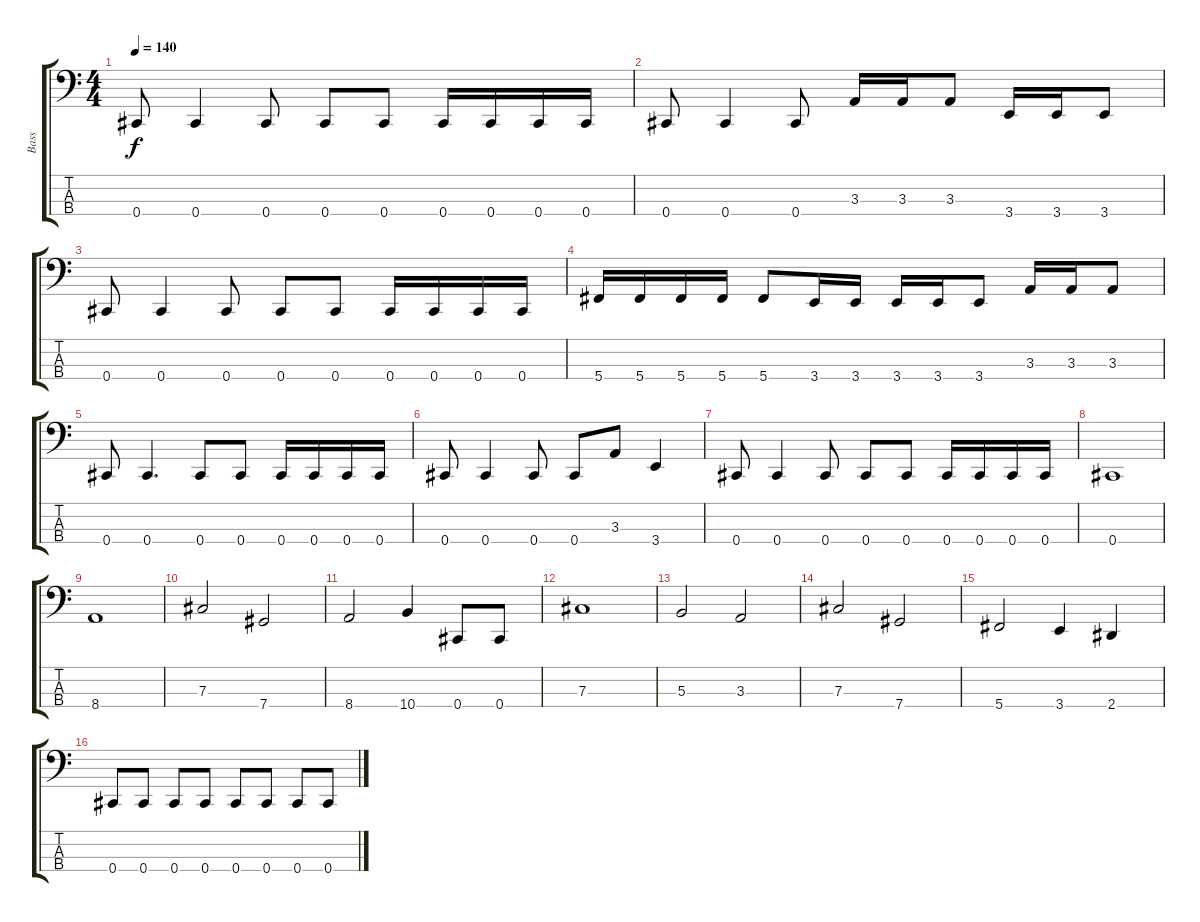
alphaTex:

\track ("Bass" "Bass") {instrument electricbassfinger}
\staff {score tabs}
\tuning (E2 B1 Gb1 Db1) {hide}
\ts (4 4)
\tempo 140
\clef f4
\ks c
0.4.8{dy f} 0.4.4 0.4.8 0.4.8 0.4.8 0.4.16 0.4.16 0.4.16 0.4.16 |
0.4.8 0.4.4 0.4.8 3.3.16 3.3.16 3.3.8 3.4.16 3.4.16 3.4.8 |
0.4.8 0.4.4 0.4.8 0.4.8 0.4.8 0.4.16 0.4.16 0.4.16 0.4.16 |
5.4.16 5.4.16 5.4.16 5.4.16 5.4.8 3.4.16 3.4.16 3.4.16 3.4.16 3.4.8 3.3.16 3.3.16 3.3.8 |
0.4.8 0.4.4{d} 0.4.8 0.4.8 0.4.16 0.4.16 0.4.16 0.4.16 |
0.4.8 0.4.4 0.4.8 0.4.8 3.3.8 3.4.4 |
0.4.8 0.4.4 0.4.8 0.4.8 0.4.8 0.4.16 0.4.16 0.4.16 0.4.16 |
0.4.1 |
8.4.1 |
7.3.2 7.4.2 |
8.4.2 10.4.4 0.4.8 0.4.8 |
7.3.1 |
5.3.2 3.3.2 |
7.3.2 7.4.2 |
5.4.2 3.4.4 2.4.4 |
0.4.8 0.4.8 0.4.8 0.4.8 0.4.8 0.4.8 0.4.8 0.4.8
